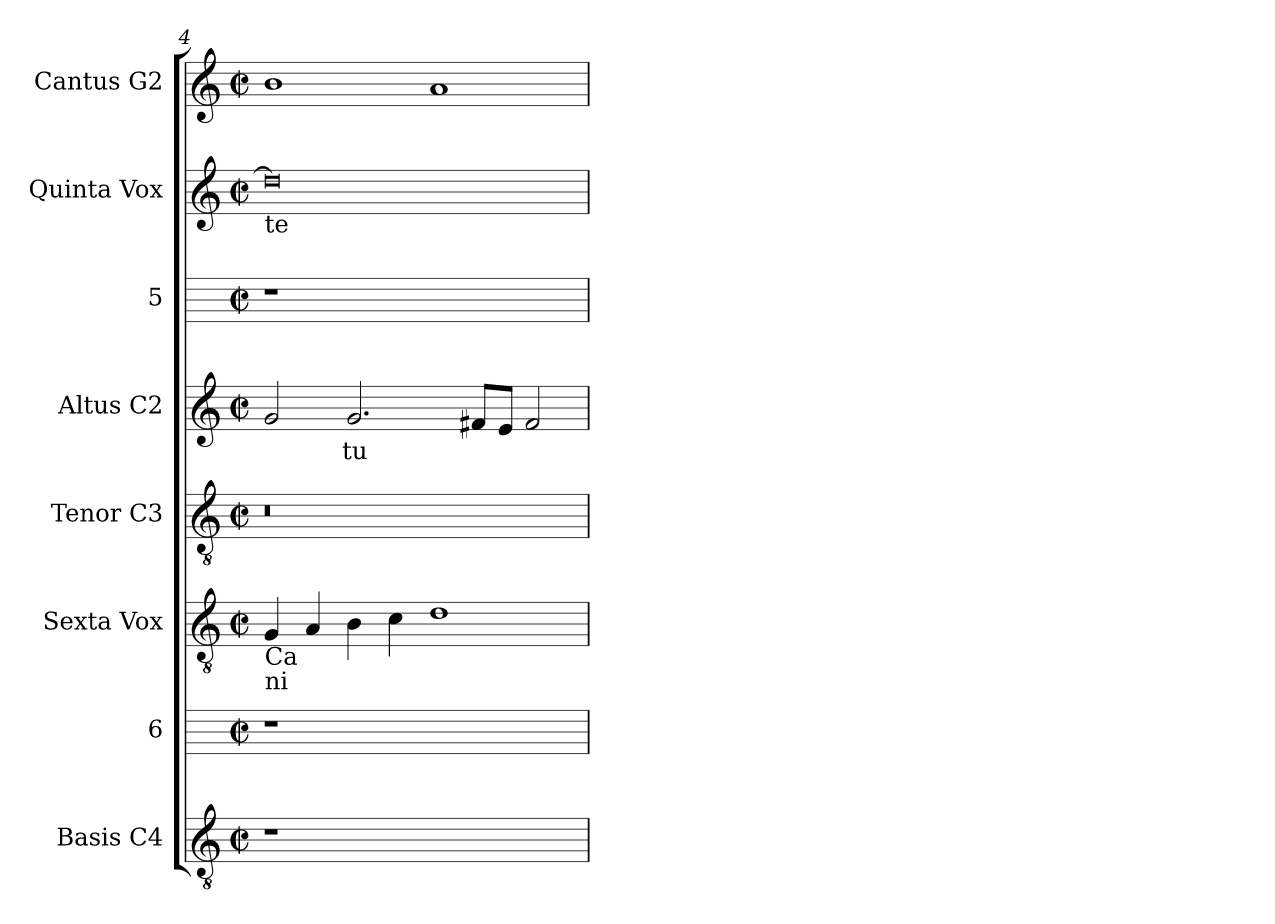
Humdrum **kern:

**kern	**kern	**kern	**kern	**kern	**text	**kern	**kern	**kern	**text
*part8	*part7	*part6	*part5	*part4	*part4	*part3	*part2	*part1	*part1
*staff8	*staff7	*staff6	*staff5	*staff4	*staff4	*staff3	*staff2	*staff1	*staff1
*I"Basis  C4	*I"6	*I"Sexta  Vox	*I"Tenor  C3	*I"Altus  C2	*	*I"5	*I"Quinta  Vox	*I"Cantus  G2	*
*I'B	*	*	*I'T	*I'A	*	*	*	*I'C	*
*clefGv2	*	*clefGv2	*clefGv2	*clefG2	*	*	*clefG2	*clefG2	*
*k[]	*k[]	*k[]	*k[]	*k[]	*	*k[]	*k[]	*k[]	*
*C:	*C:	*C:	*C:	*C:	*	*C:	*C:	*C:	*
*M2/2	*M2/2	*M2/2	*M2/2	*M2/2	*	*M2/2	*M2/2	*M2/2	*
*met(c|)	*met(c|)	*met(c|)	*met(c|)	*met(c|)	*	*met(c|)	*met(c|)	*met(c|)	*
=4	=4	=4	=4	=4	=4	=4	=4	=4	=4
!	!	!	!	!	!	!	!LO:TX:b:t=te	!	!
!	!	!LO:TX:b:t=Ca	!	!	!	!	!	!	!
!	!	!LO:TX:b:t=ni	!	!	!	!	!	!	!
!	!	!	!	!	!LO:LY:b:cj	!	!	!	!LO:LY:b:cj
1r	1r	4G/	0r	2g/	.	1r	0dd]	1b	--
.	.	4A/	.	.	.	.	.	.	.
!	!	!	!	!	!LO:LY:b:cj	!	!	!	!
.	.	4B\	.	2.g/	tu-	.	.	.	.
.	.	4c\	.	.	.	.	.	.	.
!	!	!	!	!	!	!	!	!	!LO:LY:b:cj
1ryy	1ryy	1d	.	.	.	1ryy	.	1a	--
!	!	!	!	!	!LO:LY:b:cj	!	!	!	!
.	.	.	.	8f#X/L	--	.	.	.	.
!	!	!	!	!	!LO:LY:b:cj	!	!	!	!
.	.	.	.	8e/J	--	.	.	.	.
!	!	!	!	!	!LO:LY:b:cj	!	!	!	!
.	.	.	.	2f#/	--	.	.	.	.
=	=	=	=	=	=	=	=	=	=
*-	*-	*-	*-	*-	*-	*-	*-	*-	*-
